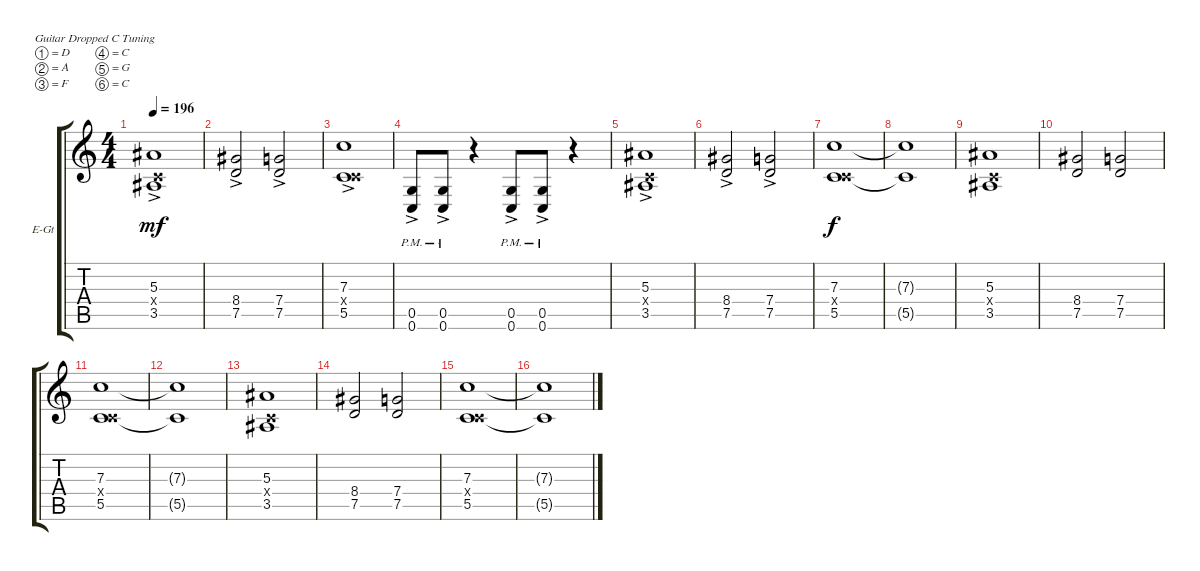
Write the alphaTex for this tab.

\defaultSystemsLayout 4
\bracketExtendMode groupsimilarinstruments
\firstSystemTrackNameOrientation horizontal
\otherSystemsTrackNameOrientation horizontal
\track ("Kirk Hammett (Lead)" "E-Gt") {instrument distortionguitar}
\staff {score tabs}
\tuning (D4 A3 F3 C3 G2 C2)
\ts (4 4)
\tempo 196
\clef g2
\ks c
(3.5{ac} 0.4{ac x} 5.3{ac}).1{dy mf} |
(8.4{ac} 7.5{ac}).2 (7.4{ac} 7.5{ac}).2 |
(5.5{ac} 0.4{ac x} 7.3{ac}).1 |
(0.6{ac pm} 0.5{ac pm}).8 (0.5{ac pm} 0.6{ac pm}).8 r.4 (0.6{ac pm} 0.5{ac pm}).8 (0.6{ac pm} 0.5{ac pm}).8 r.4 |
(3.5{ac} 0.4{ac x} 5.3{ac}).1 |
(8.4{ac} 7.5{ac}).2 (7.4{ac} 7.5{ac}).2 |
(7.3 5.5 0.4{x}).1{dy f} |
(5.5{t} 7.3{t}).1 |
(3.5 0.4{x} 5.3).1 |
(8.4 7.5).2 (7.5 7.4).2 |
(7.3 5.5 0.4{x}).1 |
(5.5{t} 7.3{t}).1 |
(3.5 0.4{x} 5.3).1 |
(8.4 7.5).2 (7.5 7.4).2 |
(7.3 5.5 0.4{x}).1 |
(5.5{t} 7.3{t}).1
